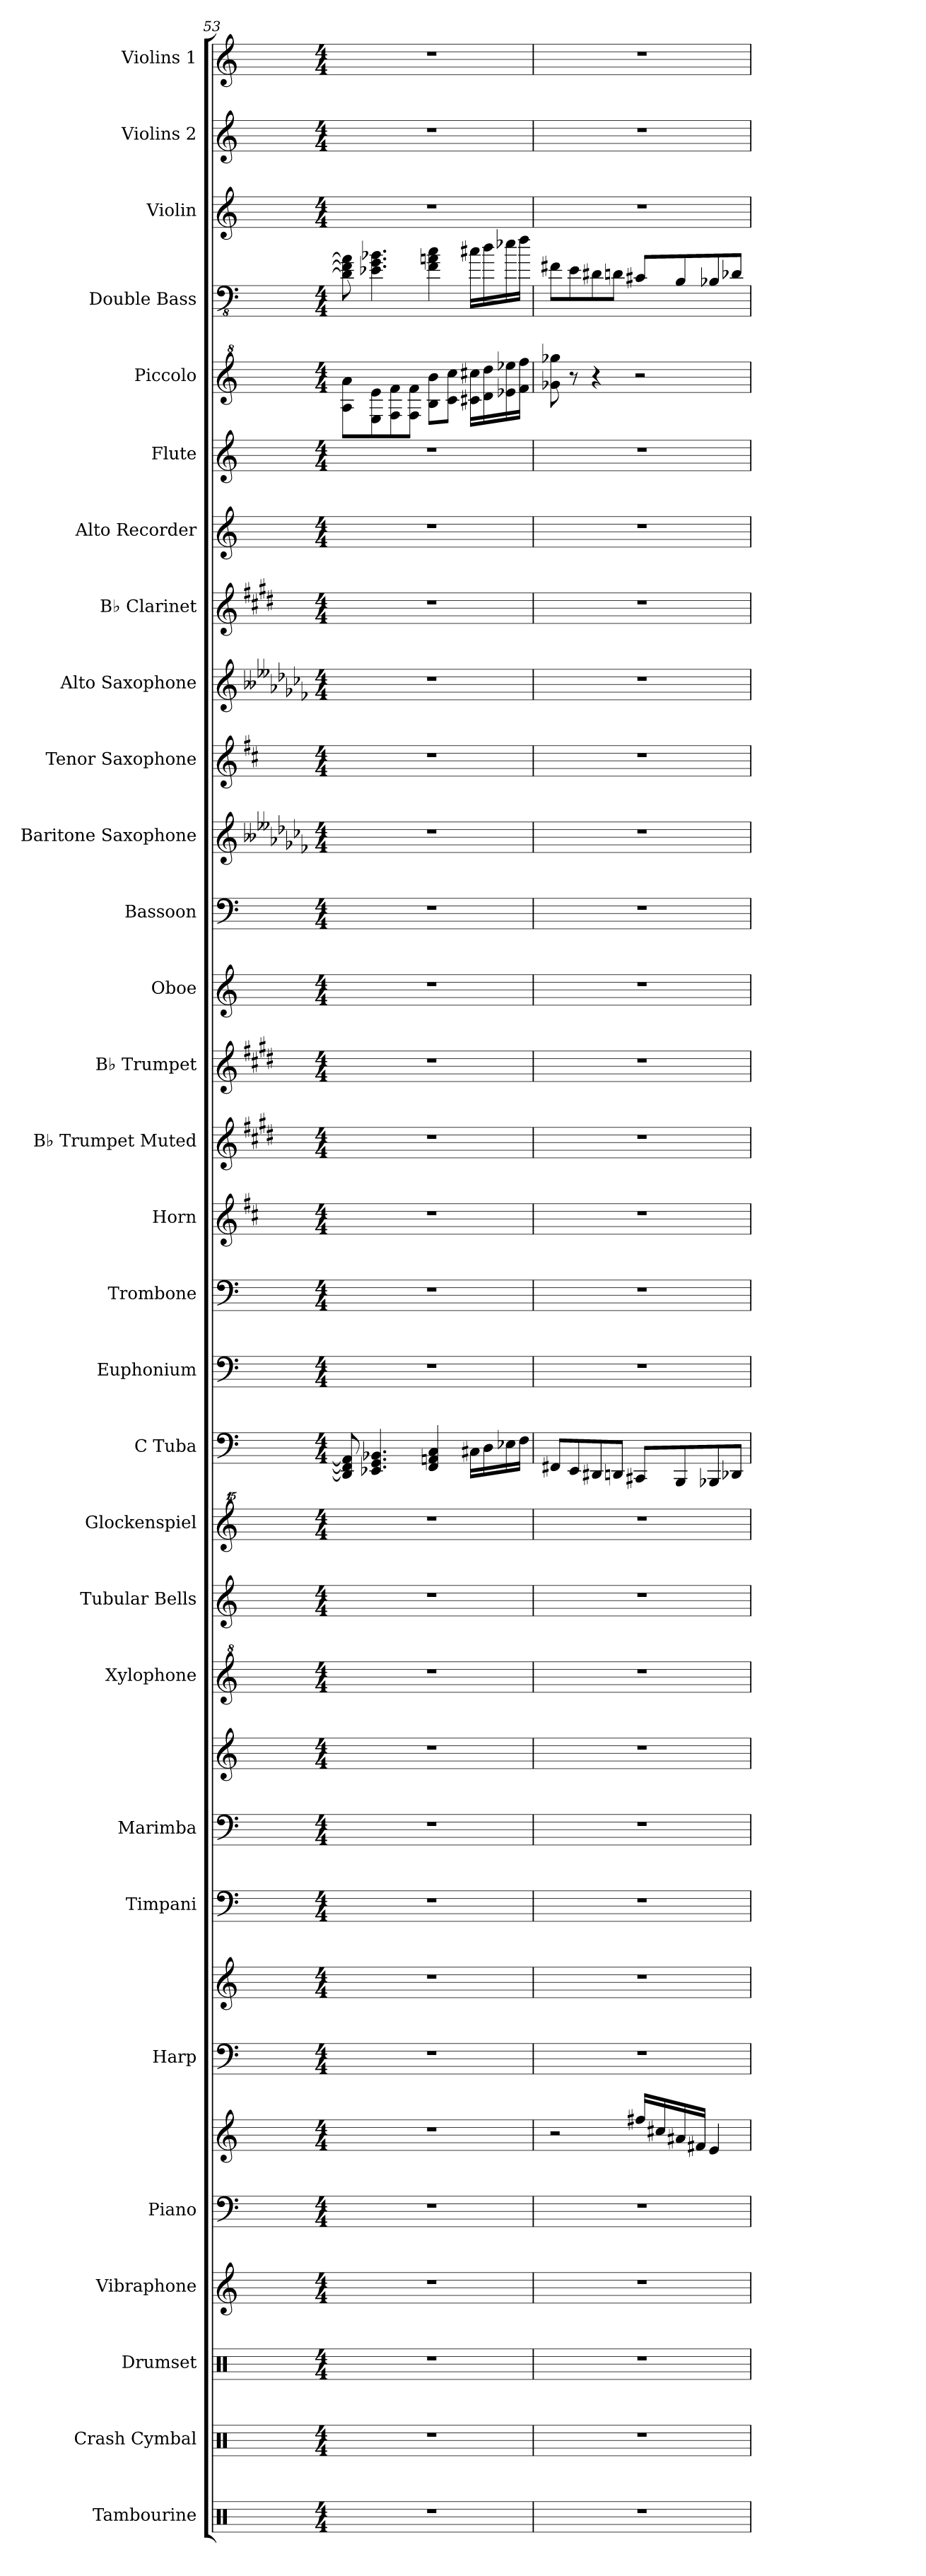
**kern	**kern	**kern	**kern	**kern	**kern	**kern	**kern	**kern	**kern	**kern	**kern	**kern	**kern	**kern	**kern	**kern	**kern	**kern	**kern	**kern	**kern	**kern	**kern	**kern	**kern	**kern	**kern	**kern	**kern	**kern	**kern	**kern
*part30	*part29	*part28	*part27	*part26	*part26	*part25	*part25	*part24	*part23	*part23	*part22	*part21	*part20	*part19	*part18	*part17	*part16	*part15	*part14	*part13	*part12	*part11	*part10	*part9	*part8	*part7	*part6	*part5	*part4	*part3	*part2	*part1
*staff33	*staff32	*staff31	*staff30	*staff29	*staff28	*staff27	*staff26	*staff25	*staff24	*staff23	*staff22	*staff21	*staff20	*staff19	*staff18	*staff17	*staff16	*staff15	*staff14	*staff13	*staff12	*staff11	*staff10	*staff9	*staff8	*staff7	*staff6	*staff5	*staff4	*staff3	*staff2	*staff1
*I"Tambourine	*I"Crash Cymbal	*I"Drumset	*I"Vibraphone	*I"Piano	*	*I"Harp	*	*I"Timpani	*I"Marimba	*	*I"Xylophone	*I"Tubular Bells	*I"Glockenspiel	*I"C Tuba	*I"Euphonium	*I"Trombone	*I"Horn	*I"B♭ Trumpet Muted	*I"B♭ Trumpet	*I"Oboe	*I"Bassoon	*I"Baritone Saxophone	*I"Tenor Saxophone	*I"Alto Saxophone	*I"B♭ Clarinet	*I"Alto Recorder	*I"Flute	*I"Piccolo	*I"Double Bass	*I"Violin	*I"Violins 2	*I"Violins 1
*I'Tamb.	*I'Cr. Cym.	*I'Drs.	*I'Vib.	*I'Pno.	*	*I'Hrp.	*	*I'Timp.	*I'Mrm.	*	*I'Xyl.	*I'Tu. Be.	*I'Glk.	*I'C Tu.	*I'Eu.	*I'Trb.	*I'Hn.	*I'B♭ Tpt. Mut	*I'B♭ Tpt.	*I'Ob.	*I'Bsn.	*I'Bar. Sax.	*I'T. Sax.	*I'A. Sax.	*I'B♭ Cl.	*I'A. Rec.	*I'Fl.	*I'Picc.	*	*I'Vln.	*I'Vlns. 2	*I'Vlns. 1
!!LO:PB:g=z
*clefX	*clefX	*clefX	*clefG2	*clefF4	*clefG2	*clefF4	*clefG2	*clefF4	*clefF4	*clefG2	*clefG^2	*clefG2	*clefG^^2	*clefF4	*clefF4	*clefF4	*clefG2	*clefG2	*clefG2	*clefG2	*clefF4	*clefG2	*clefG2	*clefG2	*clefG2	*clefG2	*clefG2	*clefG^2	*clefFv4	*clefG2	*clefG2	*clefG2
*	*	*	*	*	*	*	*	*	*	*	*	*	*	*	*	*	*ITrd4c7	*ITrd1c2	*ITrd1c2	*	*	*ITrd12c21	*ITrd8c14	*ITrd5c9	*ITrd1c2	*	*	*ITrd-7c-12	*ITrd7c12	*	*	*
*k[]	*k[]	*k[]	*k[]	*k[]	*k[]	*k[]	*k[]	*k[]	*k[]	*k[]	*k[]	*k[]	*k[]	*k[]	*k[]	*k[]	*k[f#]	*k[f#c#]	*k[f#c#]	*k[]	*k[]	*k[b--e--a-d-g-c-f-]	*k[f#c#]	*k[b--e--a-d-g-c-f-]	*k[f#c#]	*k[]	*k[]	*k[]	*k[]	*k[]	*k[]	*k[]
*C:	*C:	*C:	*C:	*C:	*C:	*C:	*C:	*C:	*C:	*C:	*C:	*C:	*C:	*C:	*C:	*C:	*G:	*D:	*D:	*C:	*C:	*B--:	*D:	*B--:	*D:	*C:	*C:	*C:	*C:	*C:	*C:	*C:
*M4/4	*M4/4	*M4/4	*M4/4	*M4/4	*M4/4	*M4/4	*M4/4	*M4/4	*M4/4	*M4/4	*M4/4	*M4/4	*M4/4	*M4/4	*M4/4	*M4/4	*M4/4	*M4/4	*M4/4	*M4/4	*M4/4	*M4/4	*M4/4	*M4/4	*M4/4	*M4/4	*M4/4	*M4/4	*M4/4	*M4/4	*M4/4	*M4/4
=53	=53	=53	=53	=53	=53	=53	=53	=53	=53	=53	=53	=53	=53	=53	=53	=53	=53	=53	=53	=53	=53	=53	=53	=53	=53	=53	=53	=53	=53	=53	=53	=53
1r	1r	1r	1r	1r	1r	1r	1r	1r	1r	1r	1r	1r	1r	8DD-/] 8FF/] 8AA-/]	1r	1r	1r	1r	1r	1r	1r	1r	1r	1r	1r	1r	1r	8aa\ 8aaa\L	8DD-\] 8FF\] 8AA-\]	1r	1r	1r
.	.	.	.	.	.	.	.	.	.	.	.	.	.	4.EE-X/ 4.GG/ 4.BB-X/	.	.	.	.	.	.	.	.	.	.	.	.	.	8ee\ 8eee\	4.EE-X\ 4.GG\ 4.BB-X\	.	.	.
.	.	.	.	.	.	.	.	.	.	.	.	.	.	.	.	.	.	.	.	.	.	.	.	.	.	.	.	8ff\ 8fff\	.	.	.	.
.	.	.	.	.	.	.	.	.	.	.	.	.	.	.	.	.	.	.	.	.	.	.	.	.	.	.	.	8ff\ 8fff\J	.	.	.	.
.	.	.	.	.	.	.	.	.	.	.	.	.	.	4FF/ 4AAn/ 4C/	.	.	.	.	.	.	.	.	.	.	.	.	.	8bb\ 8bbb\L	4FF\ 4AAn\ 4C\	.	.	.
.	.	.	.	.	.	.	.	.	.	.	.	.	.	.	.	.	.	.	.	.	.	.	.	.	.	.	.	8ccc\ 8cccc\J	.	.	.	.
.	.	.	.	.	.	.	.	.	.	.	.	.	.	16C#X\LL	.	.	.	.	.	.	.	.	.	.	.	.	.	16ccc#X\ 16cccc#X\LL	16C#X\LL	.	.	.
.	.	.	.	.	.	.	.	.	.	.	.	.	.	16D\	.	.	.	.	.	.	.	.	.	.	.	.	.	16ddd\ 16dddd\	16D\	.	.	.
.	.	.	.	.	.	.	.	.	.	.	.	.	.	16E-X\	.	.	.	.	.	.	.	.	.	.	.	.	.	16eee-X\ 16eeee-X\	16E-X\	.	.	.
.	.	.	.	.	.	.	.	.	.	.	.	.	.	16F\JJ	.	.	.	.	.	.	.	.	.	.	.	.	.	16fff\ 16ffff\JJ	16F\JJ	.	.	.
=54	=54	=54	=54	=54	=54	=54	=54	=54	=54	=54	=54	=54	=54	=54	=54	=54	=54	=54	=54	=54	=54	=54	=54	=54	=54	=54	=54	=54	=54	=54	=54	=54
1r	1r	1r	1r	1r	2r	1r	1r	1r	1r	1r	1r	1r	1r	8FF#X/L	1r	1r	1r	1r	1r	1r	1r	1r	1r	1r	1r	1r	1r	8ggg-X\ 8gggg-X\	8FF#X\L	1r	1r	1r
.	.	.	.	.	.	.	.	.	.	.	.	.	.	8EE/	.	.	.	.	.	.	.	.	.	.	.	.	.	8r	8EE\	.	.	.
.	.	.	.	.	.	.	.	.	.	.	.	.	.	8DD#X/	.	.	.	.	.	.	.	.	.	.	.	.	.	4r	8DD#X\	.	.	.
.	.	.	.	.	.	.	.	.	.	.	.	.	.	8DDn/J	.	.	.	.	.	.	.	.	.	.	.	.	.	.	8DDn\J	.	.	.
.	.	.	.	.	16ff#X/LL	.	.	.	.	.	.	.	.	8CC#X/L	.	.	.	.	.	.	.	.	.	.	.	.	.	2r	8CC#X/L	.	.	.
.	.	.	.	.	16cc#X/	.	.	.	.	.	.	.	.	.	.	.	.	.	.	.	.	.	.	.	.	.	.	.	.	.	.	.
.	.	.	.	.	16a#X/	.	.	.	.	.	.	.	.	8BBB/	.	.	.	.	.	.	.	.	.	.	.	.	.	.	8BBB/	.	.	.
.	.	.	.	.	16f#X/JJ	.	.	.	.	.	.	.	.	.	.	.	.	.	.	.	.	.	.	.	.	.	.	.	.	.	.	.
.	.	.	.	.	4e/	.	.	.	.	.	.	.	.	8BBB-X/	.	.	.	.	.	.	.	.	.	.	.	.	.	.	8BBB-X/	.	.	.
.	.	.	.	.	.	.	.	.	.	.	.	.	.	8DD-X/J	.	.	.	.	.	.	.	.	.	.	.	.	.	.	8DD-X/J	.	.	.
=	=	=	=	=	=	=	=	=	=	=	=	=	=	=	=	=	=	=	=	=	=	=	=	=	=	=	=	=	=	=	=	=
*-	*-	*-	*-	*-	*-	*-	*-	*-	*-	*-	*-	*-	*-	*-	*-	*-	*-	*-	*-	*-	*-	*-	*-	*-	*-	*-	*-	*-	*-	*-	*-	*-
